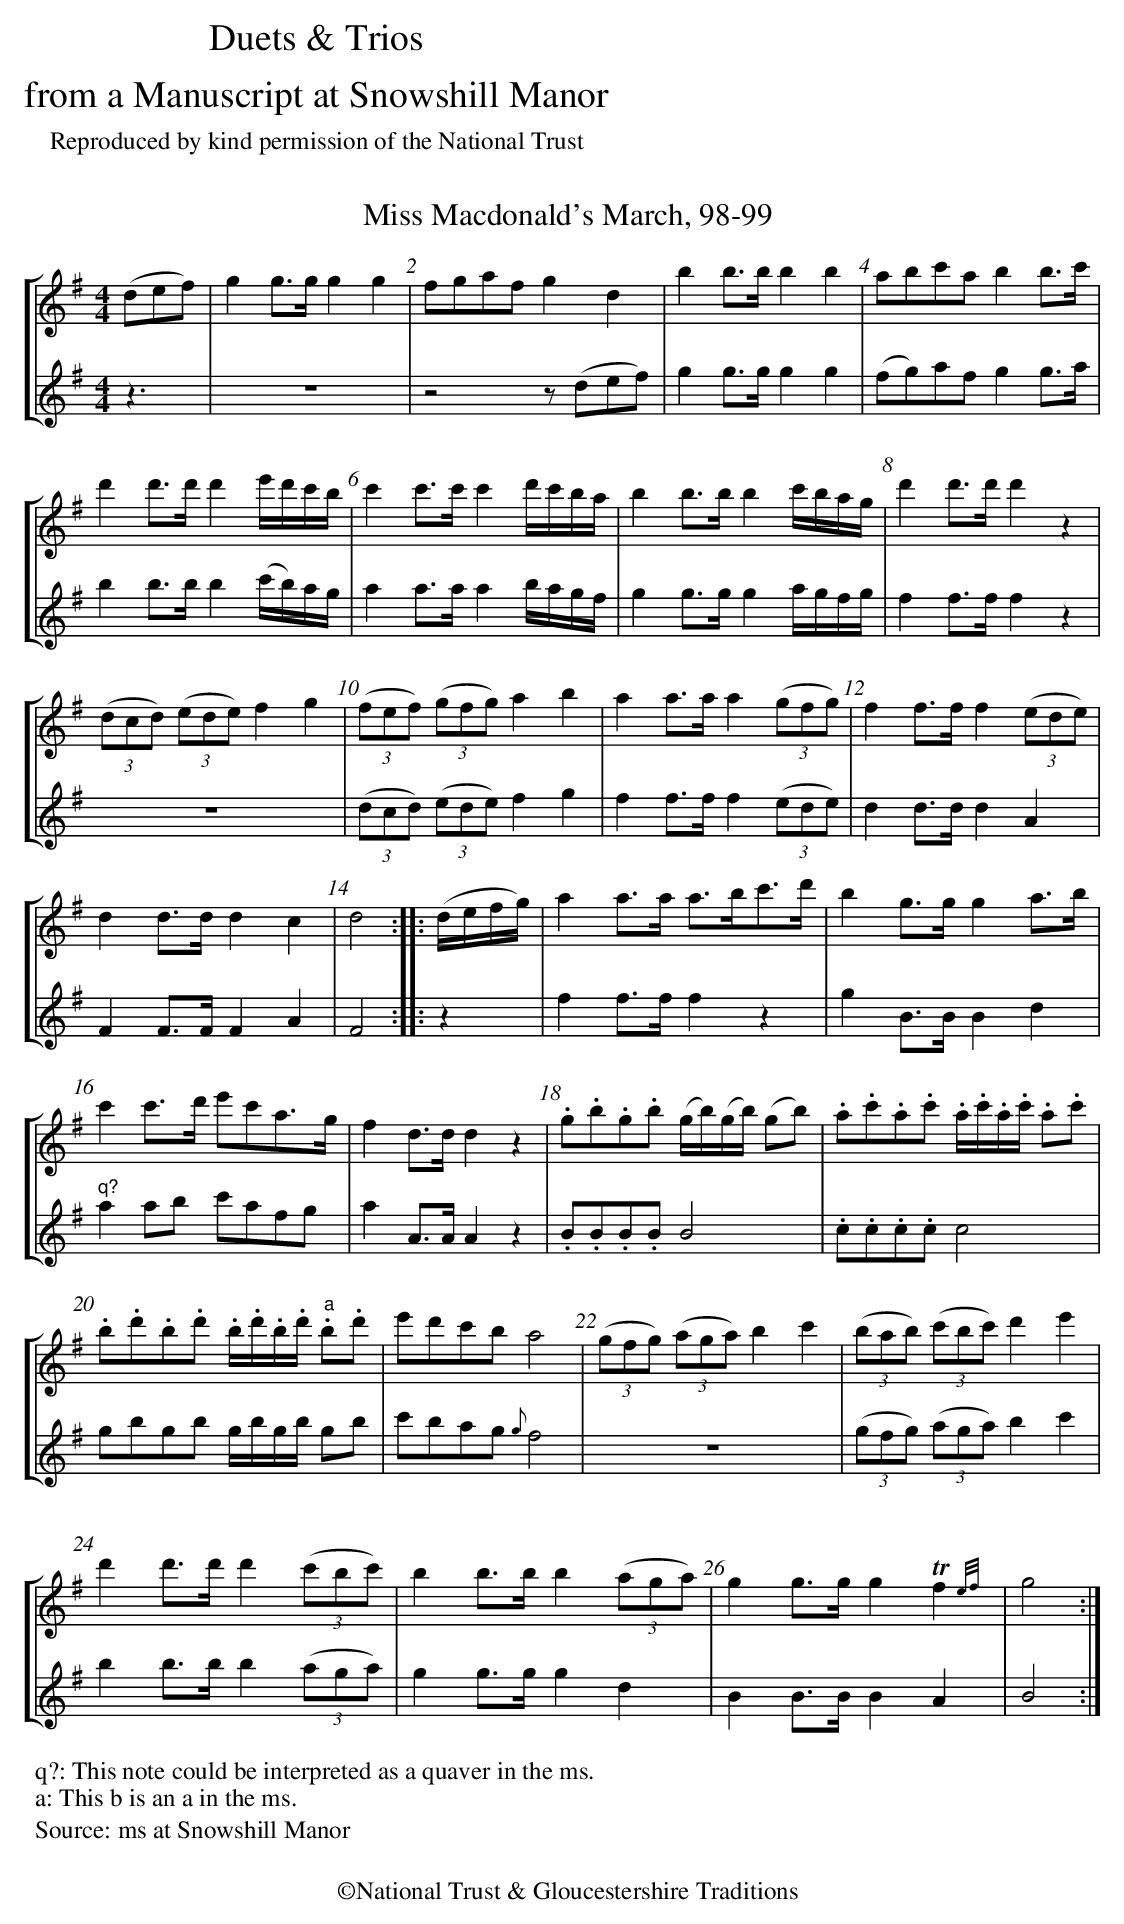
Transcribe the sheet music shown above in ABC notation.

X:1
T:Miss Macdonald's March, 98-99
%%staves [1 2]
M:4/4
L:1/8
K:G
V:1
(def) | g2 g>g g2 g2 | fgaf g2 d2 | b2 b>b b2 b2 | abc'a b2 b>c' |
V:2
z3 |z8| z4 z (def) | g2 g>g g2 g2 | (fg)af g2 g>a |
V:1
d'2d'>d' d'2e'/d'/c'/b/ | c'2c'>c' c'2 d'/c'/b/a/ |\
b2b>b b2c'/b/a/g/ |d'2d'>d' d'2z2 |
V:2
b2 b>b b2 (c'/b/)a/g/ | a2 a>a a2 b/a/g/f/ |\
g2 g>g g2 a/g/f/g/ | f2 f>f f2 z2 |
V:1
((3dcd) ((3ede) f2 g2 | ((3fef) ((3gfg) a2 b2 |\
a2 a>a a2 ((3gfg) | f2 f>f f2 ((3ede) |
V:2
z8 | ((3dcd) ((3ede) f2 g2 | f2 f>f f2 ((3ede) | d2 d>d d2 A2 |
V:1
d2 d>d d2 c2 | d4 :: (d/e/f/g/) | a2 a>a a>bc'>d' | b2 g>g g2 a>b |
V:2
F2 F>F F2 A2 | F4 :: z2 | f2 f>f f2 z2 | g2 B>B B2 d2 |
V:1
c'2 c'>d' e'c'a>g | f2 d>d d2 z2 |\
.g.b.g.b (g/b/)(g/b/) (gb) | .a.c'.a.c' .a/.c'/.a/.c'/ .a.c' |
V:2
"q?"a2 ab c'afg | a2 A>A A2 z2 | .B.B.B.B B4 | .c.c.c.c c4 |
V:1
.b.d'.b.d' .b/.d'/.b/.d'/ "a".b.d' | e'd'c'b a4 |\
((3gfg) ((3aga) b2 c'2 | ((3bab) ((3c'bc') d'2 e'2 |
V:2
gbgb g/b/g/b/ gb | c'bag {g}f4 | z8 |\
((3gfg) ((3aga) b2 c'2|
V:1
d'2 d'>d' d'2 ((3c'bc') | b2 b>b b2 ((3aga) |\
g2 g>g g2 Tf2 {e/f/}|g4 :|
V:2
b2 b>b b2 ((3aga) | g2 g>g g2 d2 | B2 B>B B2 A2 |B4 :|
